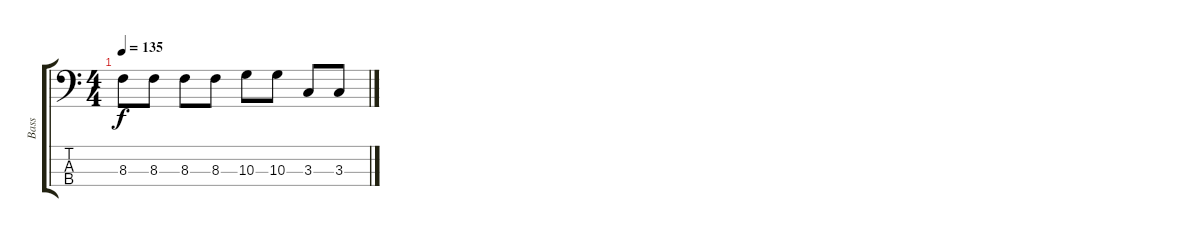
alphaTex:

\track ("Bass" "Bass") {instrument electricbasspick}
\staff {score tabs}
\tuning (G2 D2 A1 E1) {hide}
\ts (4 4)
\tempo 135
\clef f4
\ks c
8.3.8{dy f} 8.3.8 8.3.8 8.3.8 10.3.8 10.3.8 3.3.8 3.3.8
